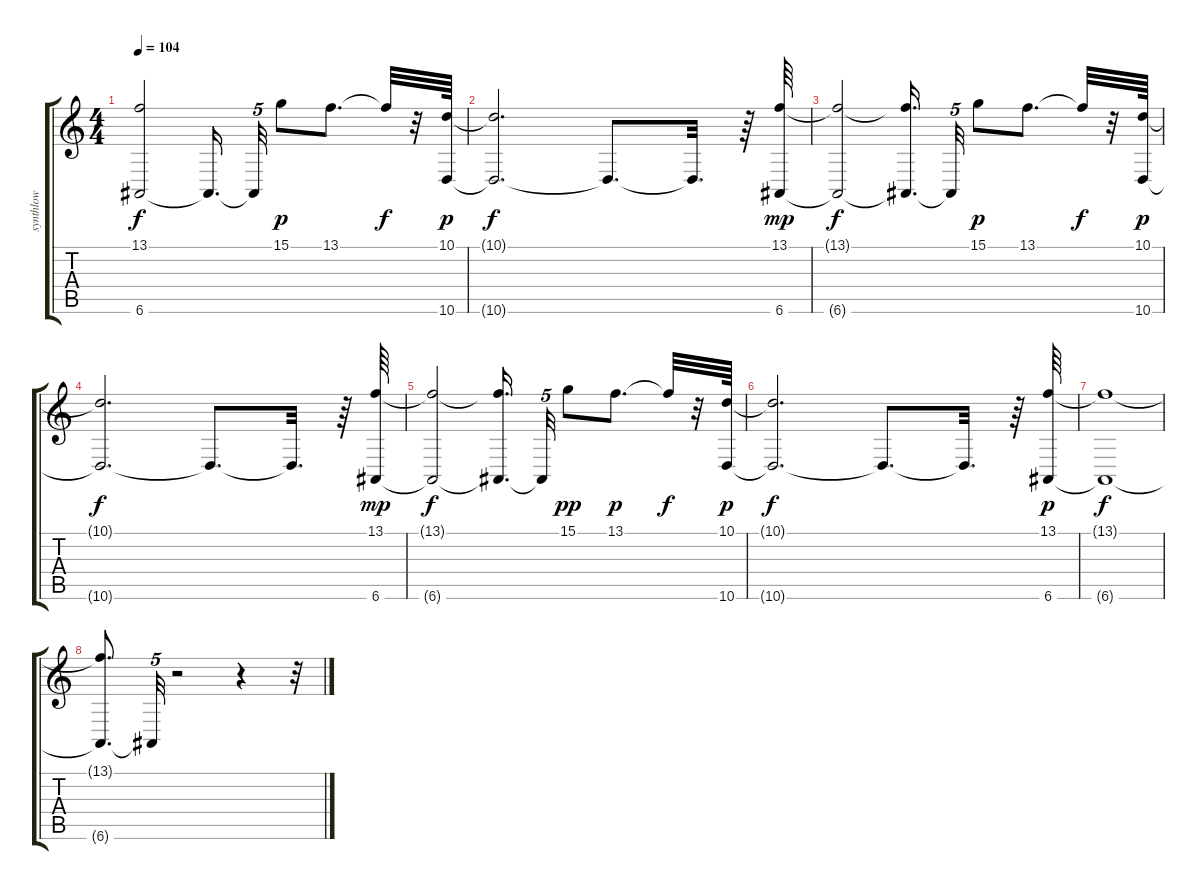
\track ("synthlow" "synthlow") {instrument bassoon}
\staff {score tabs}
\tuning (E4 B3 G3 D3 A2 E2) {hide}
\ts (4 4)
\tempo 104
\clef g2
\ks c
(13.1{t} 6.6{t}).2{dy f} 6.6{t}.16{d} 6.6{t}.32{tu (5 4)} 15.1.8{dy p} 13.1.8{d} 13.1{t}.32{dy f} r.32 (10.1 10.6).64{dy p} |
(10.1{t} 10.6{t}).2{d dy f} 10.6{t}.8{d} 10.6{t}.32{d} r.64 (13.1 6.6).64{dy mp} |
(13.1{t} 6.6{t}).2{dy f} (13.1{t} 6.6{t}).16{d} 6.6{t}.32{tu (5 4)} 15.1.8{dy p} 13.1.8{d} 13.1{t}.32{dy f} r.32 (10.1 10.6).64{dy p} |
(10.1{t} 10.6{t}).2{d dy f} 10.6{t}.8{d} 10.6{t}.32{d} r.64 (13.1 6.6).64{dy mp} |
(13.1{t} 6.6{t}).2{dy f} (13.1{t} 6.6{t}).16{d} 6.6{t}.32{tu (5 4)} 15.1.8{dy pp} 13.1.8{d dy p} 13.1{t}.32{dy f} r.32 (10.1 10.6).64{dy p} |
(10.1{t} 10.6{t}).2{d dy f} 10.6{t}.8{d} 10.6{t}.32{d} r.64 (13.1 6.6).64{dy p} |
(13.1{t} 6.6{t}).1{dy f} |
(13.1{t} 6.6{t}).8{d} 6.6{t}.32{tu (5 4)} r.2 r.4 r.32
